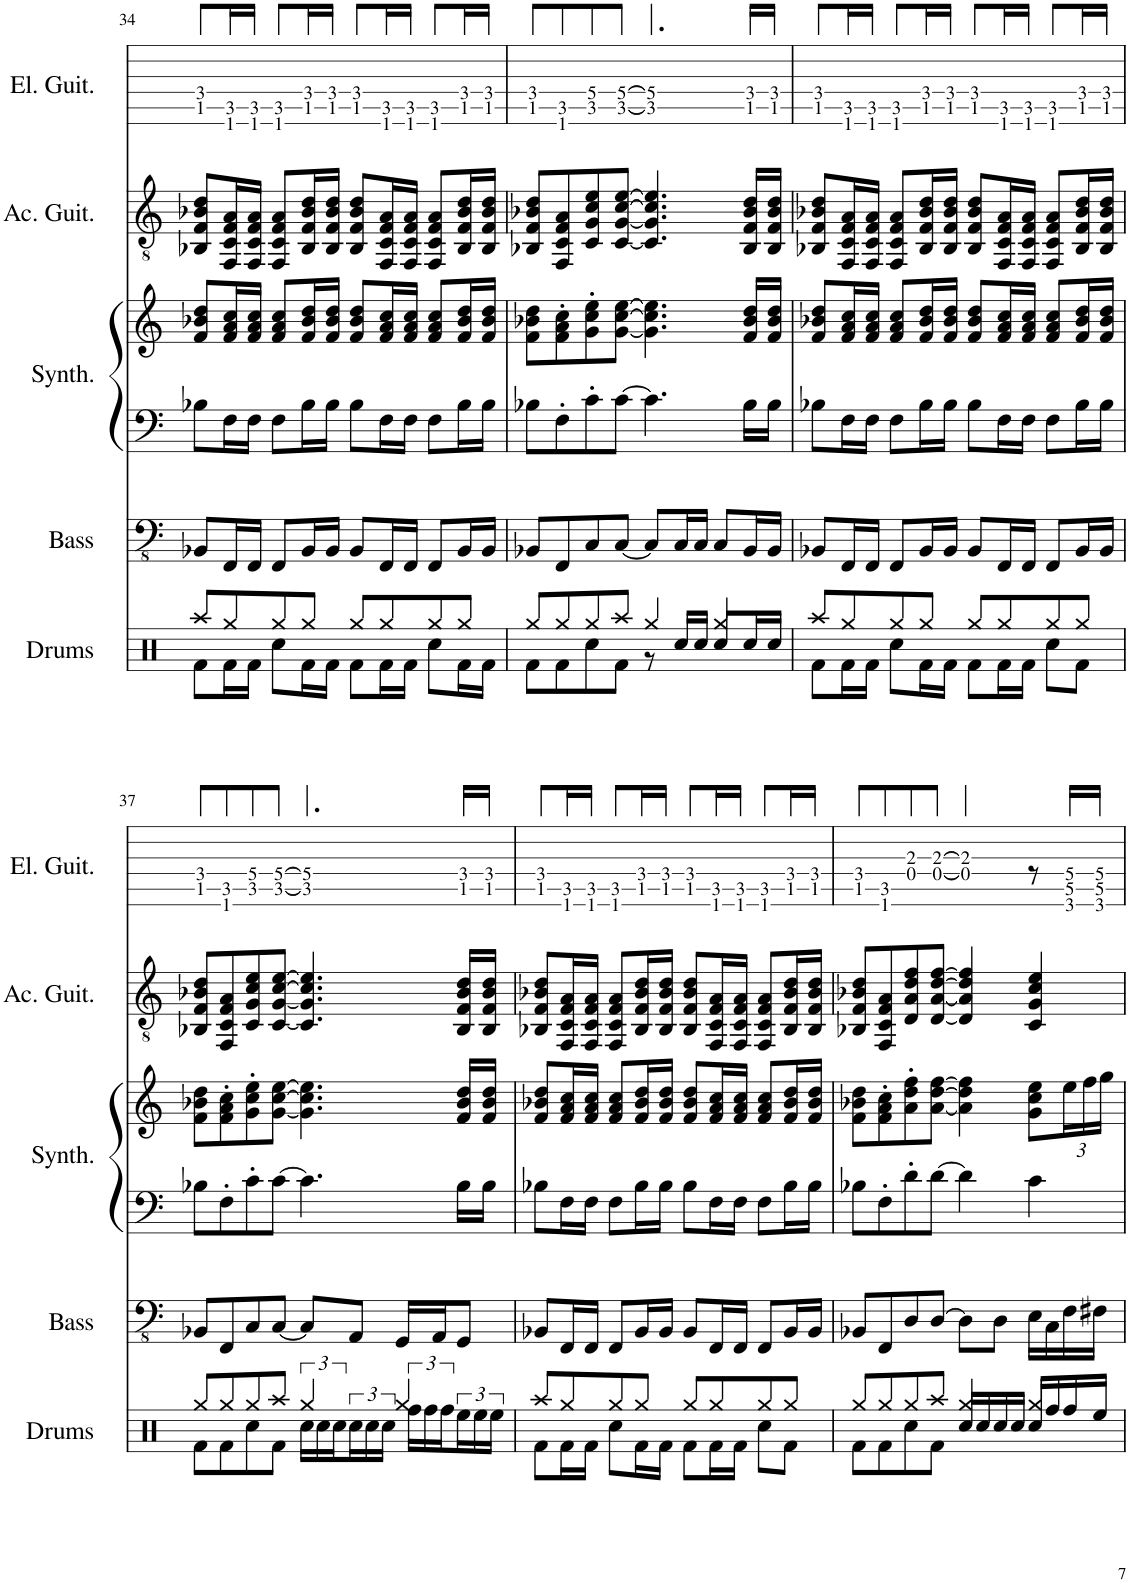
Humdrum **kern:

**kern	**kern	**kern	**kern	**kern
*part4	*part3	*part3	*part2	*part1
*staff5	*staff4	*staff3	*staff2	*staff1
*I"Electric Bass	*I"Synth Strings	*	*I"Acoustic Guitar	*I"Electric Guitar
*I'Bass	*I'Synth.	*	*I'Ac. Guit.	*I'El. Guit.
!!LO:PB:g=z
*clefFv4	*clefF4	*clefG2	*clefGv2	*
*k[]	*k[]	*k[]	*k[]	*k[]
*M4/4	*M4/4	*M4/4	*M4/4	*M4/4
=34	=34	=34	=34	=34
8BBB-X/L	8B-X\L	8f/ 8b-X/ 8dd/L	8BB-X/ 8F/ 8B-X/ 8d/L	8BB-X/ 8F/L
16FFF/L	16F\L	16f/ 16a/ 16cc/L	16FF/ 16C/ 16F/ 16A/L	16FF/ 16C/L
16FFF/JJ	16F\JJ	16f/ 16a/ 16cc/JJ	16FF/ 16C/ 16F/ 16A/JJ	16FF/ 16C/JJ
8FFF/L	8F\L	8f/ 8a/ 8cc/L	8FF/ 8C/ 8F/ 8A/L	8FF/ 8C/L
16BBB-/L	16B-\L	16f/ 16b-/ 16dd/L	16BB-/ 16F/ 16B-/ 16d/L	16BB-/ 16F/L
16BBB-/JJ	16B-\JJ	16f/ 16b-/ 16dd/JJ	16BB-/ 16F/ 16B-/ 16d/JJ	16BB-/ 16F/JJ
8BBB-/L	8B-\L	8f/ 8b-/ 8dd/L	8BB-/ 8F/ 8B-/ 8d/L	8BB-/ 8F/L
16FFF/L	16F\L	16f/ 16a/ 16cc/L	16FF/ 16C/ 16F/ 16A/L	16FF/ 16C/L
16FFF/JJ	16F\JJ	16f/ 16a/ 16cc/JJ	16FF/ 16C/ 16F/ 16A/JJ	16FF/ 16C/JJ
8FFF/L	8F\L	8f/ 8a/ 8cc/L	8FF/ 8C/ 8F/ 8A/L	8FF/ 8C/L
16BBB-/L	16B-\L	16f/ 16b-/ 16dd/L	16BB-/ 16F/ 16B-/ 16d/L	16BB-/ 16F/L
16BBB-/JJ	16B-\JJ	16f/ 16b-/ 16dd/JJ	16BB-/ 16F/ 16B-/ 16d/JJ	16BB-/ 16F/JJ
=35	=35	=35	=35	=35
8BBB-X/L	8B-X\L	8f\ 8b-X\ 8dd\L	8BB-X/ 8F/ 8B-X/ 8d/L	8BB-X/ 8F/L
8FFF/	8F'\	8f\' 8a\' 8cc\'	8FF/ 8C/ 8F/ 8A/	8FF/ 8C/
8CC/	8c'\	8g\' 8cc\' 8ee\'	8C/ 8G/ 8c/ 8e/	8C/ 8G/
[8CC/J	[8c\J	[8g\ [8cc\ [8ee\J	[8C/ [8G/ [8c/ [8e/J	[8C/ [8G/J
8CC/L]	4.c\]	4.g\] 4.cc\] 4.ee\]	4.C/] 4.G/] 4.c/] 4.e/]	4.C/] 4.G/]
16CC/L	.	.	.	.
16CC/JJ	.	.	.	.
8CC/L	.	.	.	.
16BBB-/L	16B-\LL	16f/ 16b-/ 16dd/LL	16BB-/ 16F/ 16B-/ 16d/LL	16BB-/ 16F/LL
16BBB-/JJ	16B-\JJ	16f/ 16b-/ 16dd/JJ	16BB-/ 16F/ 16B-/ 16d/JJ	16BB-/ 16F/JJ
=36	=36	=36	=36	=36
8BBB-X/L	8B-X\L	8f/ 8b-X/ 8dd/L	8BB-X/ 8F/ 8B-X/ 8d/L	8BB-X/ 8F/L
16FFF/L	16F\L	16f/ 16a/ 16cc/L	16FF/ 16C/ 16F/ 16A/L	16FF/ 16C/L
16FFF/JJ	16F\JJ	16f/ 16a/ 16cc/JJ	16FF/ 16C/ 16F/ 16A/JJ	16FF/ 16C/JJ
8FFF/L	8F\L	8f/ 8a/ 8cc/L	8FF/ 8C/ 8F/ 8A/L	8FF/ 8C/L
16BBB-/L	16B-\L	16f/ 16b-/ 16dd/L	16BB-/ 16F/ 16B-/ 16d/L	16BB-/ 16F/L
16BBB-/JJ	16B-\JJ	16f/ 16b-/ 16dd/JJ	16BB-/ 16F/ 16B-/ 16d/JJ	16BB-/ 16F/JJ
8BBB-/L	8B-\L	8f/ 8b-/ 8dd/L	8BB-/ 8F/ 8B-/ 8d/L	8BB-/ 8F/L
16FFF/L	16F\L	16f/ 16a/ 16cc/L	16FF/ 16C/ 16F/ 16A/L	16FF/ 16C/L
16FFF/JJ	16F\JJ	16f/ 16a/ 16cc/JJ	16FF/ 16C/ 16F/ 16A/JJ	16FF/ 16C/JJ
8FFF/L	8F\L	8f/ 8a/ 8cc/L	8FF/ 8C/ 8F/ 8A/L	8FF/ 8C/L
16BBB-/L	16B-\L	16f/ 16b-/ 16dd/L	16BB-/ 16F/ 16B-/ 16d/L	16BB-/ 16F/L
16BBB-/JJ	16B-\JJ	16f/ 16b-/ 16dd/JJ	16BB-/ 16F/ 16B-/ 16d/JJ	16BB-/ 16F/JJ
!!LO:LB:g=z
=37	=37	=37	=37	=37
8BBB-X/L	8B-X\L	8f\ 8b-X\ 8dd\L	8BB-X/ 8F/ 8B-X/ 8d/L	8BB-X/ 8F/L
8FFF/	8F'\	8f\' 8a\' 8cc\'	8FF/ 8C/ 8F/ 8A/	8FF/ 8C/
8CC/	8c'\	8g\' 8cc\' 8ee\'	8C/ 8G/ 8c/ 8e/	8C/ 8G/
[8CC/J	[8c\J	[8g\ [8cc\ [8ee\J	[8C/ [8G/ [8c/ [8e/J	[8C/ [8G/J
8CC/L]	4.c\]	4.g\] 4.cc\] 4.ee\]	4.C/] 4.G/] 4.c/] 4.e/]	4.C/] 4.G/]
8AAA/J	.	.	.	.
16GGG/LL	.	.	.	.
16AAA/J	.	.	.	.
8GGG/J	16B-\LL	16f/ 16b-/ 16dd/LL	16BB-/ 16F/ 16B-/ 16d/LL	16BB-/ 16F/LL
.	16B-\JJ	16f/ 16b-/ 16dd/JJ	16BB-/ 16F/ 16B-/ 16d/JJ	16BB-/ 16F/JJ
=38	=38	=38	=38	=38
8BBB-X/L	8B-X\L	8f/ 8b-X/ 8dd/L	8BB-X/ 8F/ 8B-X/ 8d/L	8BB-X/ 8F/L
16FFF/L	16F\L	16f/ 16a/ 16cc/L	16FF/ 16C/ 16F/ 16A/L	16FF/ 16C/L
16FFF/JJ	16F\JJ	16f/ 16a/ 16cc/JJ	16FF/ 16C/ 16F/ 16A/JJ	16FF/ 16C/JJ
8FFF/L	8F\L	8f/ 8a/ 8cc/L	8FF/ 8C/ 8F/ 8A/L	8FF/ 8C/L
16BBB-/L	16B-\L	16f/ 16b-/ 16dd/L	16BB-/ 16F/ 16B-/ 16d/L	16BB-/ 16F/L
16BBB-/JJ	16B-\JJ	16f/ 16b-/ 16dd/JJ	16BB-/ 16F/ 16B-/ 16d/JJ	16BB-/ 16F/JJ
8BBB-/L	8B-\L	8f/ 8b-/ 8dd/L	8BB-/ 8F/ 8B-/ 8d/L	8BB-/ 8F/L
16FFF/L	16F\L	16f/ 16a/ 16cc/L	16FF/ 16C/ 16F/ 16A/L	16FF/ 16C/L
16FFF/JJ	16F\JJ	16f/ 16a/ 16cc/JJ	16FF/ 16C/ 16F/ 16A/JJ	16FF/ 16C/JJ
8FFF/L	8F\L	8f/ 8a/ 8cc/L	8FF/ 8C/ 8F/ 8A/L	8FF/ 8C/L
16BBB-/L	16B-\L	16f/ 16b-/ 16dd/L	16BB-/ 16F/ 16B-/ 16d/L	16BB-/ 16F/L
16BBB-/JJ	16B-\JJ	16f/ 16b-/ 16dd/JJ	16BB-/ 16F/ 16B-/ 16d/JJ	16BB-/ 16F/JJ
=39	=39	=39	=39	=39
8BBB-X/L	8B-X\L	8f\ 8b-X\ 8dd\L	8BB-X/ 8F/ 8B-X/ 8d/L	8BB-X/ 8F/L
8FFF/	8F'\	8f\' 8a\' 8cc\'	8FF/ 8C/ 8F/ 8A/	8FF/ 8C/
8DD/	8d'\	8a\' 8dd\' 8ff\'	8D/ 8A/ 8d/ 8f/	8D/ 8A/
[8DD/J	[8d\J	[8a\ [8dd\ [8ff\J	[8D/ [8A/ [8d/ [8f/J	[8D/ [8A/J
8DD\L]	4d\]	4a\] 4dd\] 4ff\]	4D/] 4A/] 4d/] 4f/]	4D/] 4A/]
8DD\J	.	.	.	.
16EE\LL	4c\	8g\ 8cc\ 8ee\L	4C/ 4G/ 4c/ 4e/	8r
16CC\	.	.	.	.
*	*	*Xbrackettup	*	*
16FF\	.	24ee\L	.	16GG/ 16D/ 16G/LL
.	.	24ff\	.	.
16FF#X\JJ	.	.	.	16GG/ 16D/ 16G/JJ
.	.	24gg\JJ	.	.
=	=	=	=	=
*-	*-	*-	*-	*-
